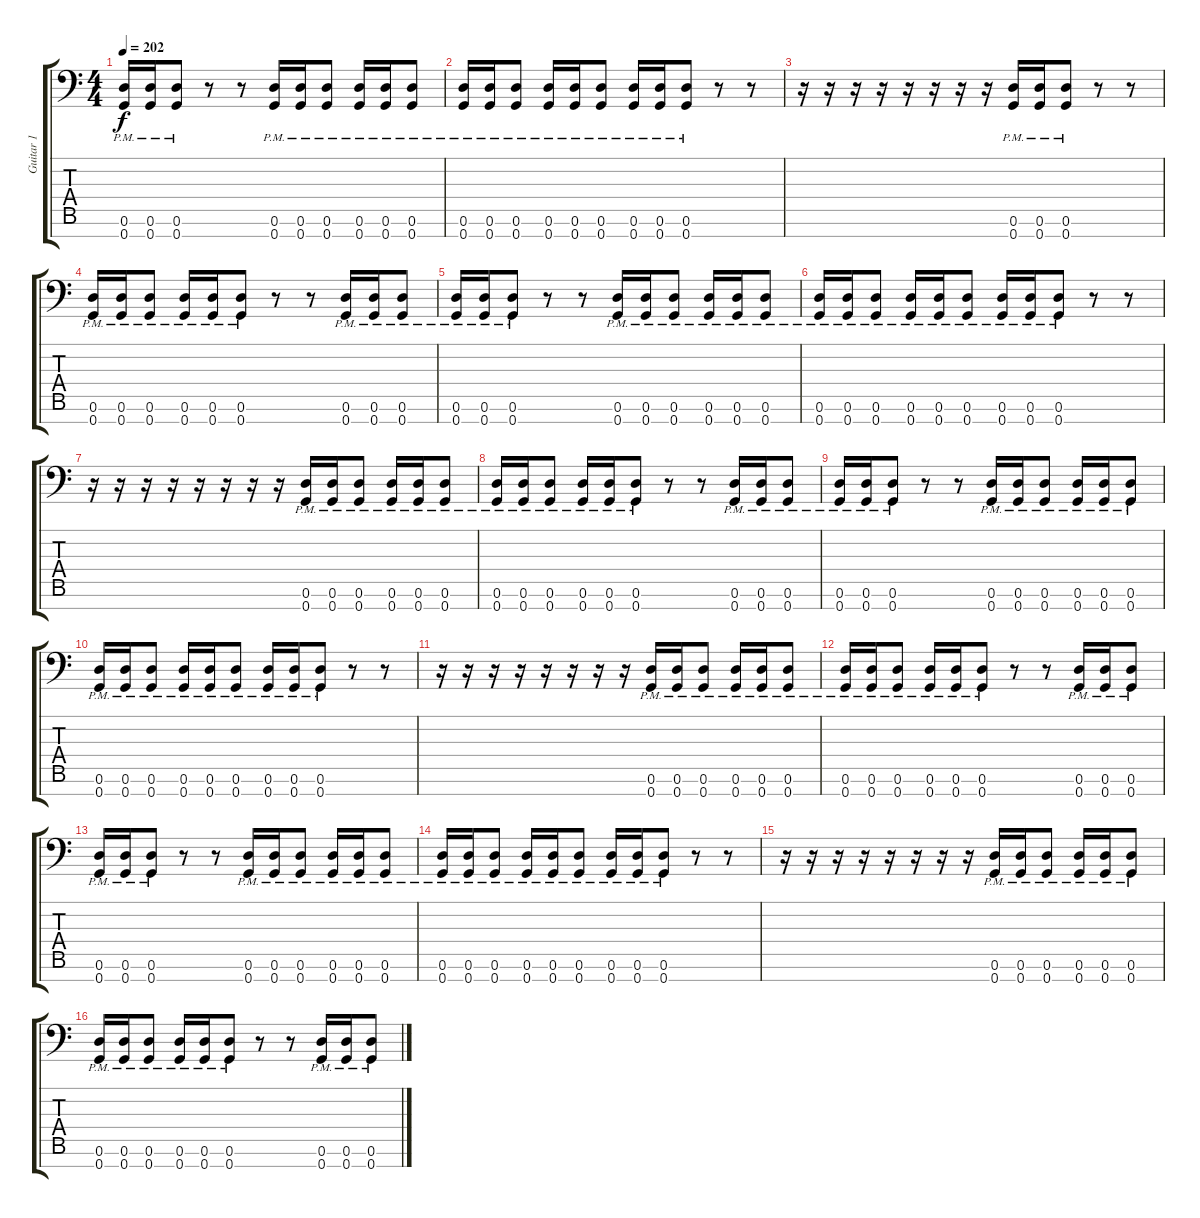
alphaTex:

\track ("Guitar 1" "Guitar 1") {instrument distortionguitar}
\staff {score tabs}
\tuning (D4 A3 F3 C3 G2 D2 G1) {hide}
\ts (4 4)
\tempo 202
\clef f4
\ks c
(0.6{pm} 0.7{pm}).16{dy f} (0.6{pm} 0.7{pm}).16 (0.6{pm} 0.7{pm}).8 r.8 r.8 (0.6{pm} 0.7{pm}).16 (0.6{pm} 0.7{pm}).16 (0.6{pm} 0.7{pm}).8 (0.6{pm} 0.7{pm}).16 (0.6{pm} 0.7{pm}).16 (0.6{pm} 0.7{pm}).8 |
(0.6{pm} 0.7{pm}).16 (0.6{pm} 0.7{pm}).16 (0.6{pm} 0.7{pm}).8 (0.6{pm} 0.7{pm}).16 (0.6{pm} 0.7{pm}).16 (0.6{pm} 0.7{pm}).8 (0.6{pm} 0.7{pm}).16 (0.6{pm} 0.7{pm}).16 (0.6{pm} 0.7{pm}).8 r.8 r.8 |
r.16 r.16 r.16 r.16 r.16 r.16 r.16 r.16 (0.6{pm} 0.7{pm}).16 (0.6{pm} 0.7{pm}).16 (0.6{pm} 0.7{pm}).8 r.8 r.8 |
(0.6{pm} 0.7{pm}).16 (0.6{pm} 0.7{pm}).16 (0.6{pm} 0.7{pm}).8 (0.6{pm} 0.7{pm}).16 (0.6{pm} 0.7{pm}).16 (0.6{pm} 0.7{pm}).8 r.8 r.8 (0.6{pm} 0.7{pm}).16 (0.6{pm} 0.7{pm}).16 (0.6{pm} 0.7{pm}).8 |
(0.6{pm} 0.7{pm}).16 (0.6{pm} 0.7{pm}).16 (0.6{pm} 0.7{pm}).8 r.8 r.8 (0.6{pm} 0.7{pm}).16 (0.6{pm} 0.7{pm}).16 (0.6{pm} 0.7{pm}).8 (0.6{pm} 0.7{pm}).16 (0.6{pm} 0.7{pm}).16 (0.6{pm} 0.7{pm}).8 |
(0.6{pm} 0.7{pm}).16 (0.6{pm} 0.7{pm}).16 (0.6{pm} 0.7{pm}).8 (0.6{pm} 0.7{pm}).16 (0.6{pm} 0.7{pm}).16 (0.6{pm} 0.7{pm}).8 (0.6{pm} 0.7{pm}).16 (0.6{pm} 0.7{pm}).16 (0.6{pm} 0.7{pm}).8 r.8 r.8 |
r.16 r.16 r.16 r.16 r.16 r.16 r.16 r.16 (0.6{pm} 0.7{pm}).16 (0.6{pm} 0.7{pm}).16 (0.6{pm} 0.7{pm}).8 (0.6{pm} 0.7{pm}).16 (0.6{pm} 0.7{pm}).16 (0.6{pm} 0.7{pm}).8 |
(0.6{pm} 0.7{pm}).16 (0.6{pm} 0.7{pm}).16 (0.6{pm} 0.7{pm}).8 (0.6{pm} 0.7{pm}).16 (0.6{pm} 0.7{pm}).16 (0.6{pm} 0.7{pm}).8 r.8 r.8 (0.6{pm} 0.7{pm}).16 (0.6{pm} 0.7{pm}).16 (0.6{pm} 0.7{pm}).8 |
(0.6{pm} 0.7{pm}).16 (0.6{pm} 0.7{pm}).16 (0.6{pm} 0.7{pm}).8 r.8 r.8 (0.6{pm} 0.7{pm}).16 (0.6{pm} 0.7{pm}).16 (0.6{pm} 0.7{pm}).8 (0.6{pm} 0.7{pm}).16 (0.6{pm} 0.7{pm}).16 (0.6{pm} 0.7{pm}).8 |
(0.6{pm} 0.7{pm}).16 (0.6{pm} 0.7{pm}).16 (0.6{pm} 0.7{pm}).8 (0.6{pm} 0.7{pm}).16 (0.6{pm} 0.7{pm}).16 (0.6{pm} 0.7{pm}).8 (0.6{pm} 0.7{pm}).16 (0.6{pm} 0.7{pm}).16 (0.6{pm} 0.7{pm}).8 r.8 r.8 |
r.16 r.16 r.16 r.16 r.16 r.16 r.16 r.16 (0.6{pm} 0.7{pm}).16 (0.6{pm} 0.7{pm}).16 (0.6{pm} 0.7{pm}).8 (0.6{pm} 0.7{pm}).16 (0.6{pm} 0.7{pm}).16 (0.6{pm} 0.7{pm}).8 |
(0.6{pm} 0.7{pm}).16 (0.6{pm} 0.7{pm}).16 (0.6{pm} 0.7{pm}).8 (0.6{pm} 0.7{pm}).16 (0.6{pm} 0.7{pm}).16 (0.6{pm} 0.7{pm}).8 r.8 r.8 (0.6{pm} 0.7{pm}).16 (0.6{pm} 0.7{pm}).16 (0.6{pm} 0.7{pm}).8 |
(0.6{pm} 0.7{pm}).16 (0.6{pm} 0.7{pm}).16 (0.6{pm} 0.7{pm}).8 r.8 r.8 (0.6{pm} 0.7{pm}).16 (0.6{pm} 0.7{pm}).16 (0.6{pm} 0.7{pm}).8 (0.6{pm} 0.7{pm}).16 (0.6{pm} 0.7{pm}).16 (0.6{pm} 0.7{pm}).8 |
(0.6{pm} 0.7{pm}).16 (0.6{pm} 0.7{pm}).16 (0.6{pm} 0.7{pm}).8 (0.6{pm} 0.7{pm}).16 (0.6{pm} 0.7{pm}).16 (0.6{pm} 0.7{pm}).8 (0.6{pm} 0.7{pm}).16 (0.6{pm} 0.7{pm}).16 (0.6{pm} 0.7{pm}).8 r.8 r.8 |
r.16 r.16 r.16 r.16 r.16 r.16 r.16 r.16 (0.6{pm} 0.7{pm}).16 (0.6{pm} 0.7{pm}).16 (0.6{pm} 0.7{pm}).8 (0.6{pm} 0.7{pm}).16 (0.6{pm} 0.7{pm}).16 (0.6{pm} 0.7{pm}).8 |
(0.6{pm} 0.7{pm}).16 (0.6{pm} 0.7{pm}).16 (0.6{pm} 0.7{pm}).8 (0.6{pm} 0.7{pm}).16 (0.6{pm} 0.7{pm}).16 (0.6{pm} 0.7{pm}).8 r.8 r.8 (0.6{pm} 0.7{pm}).16 (0.6{pm} 0.7{pm}).16 (0.6{pm} 0.7{pm}).8
